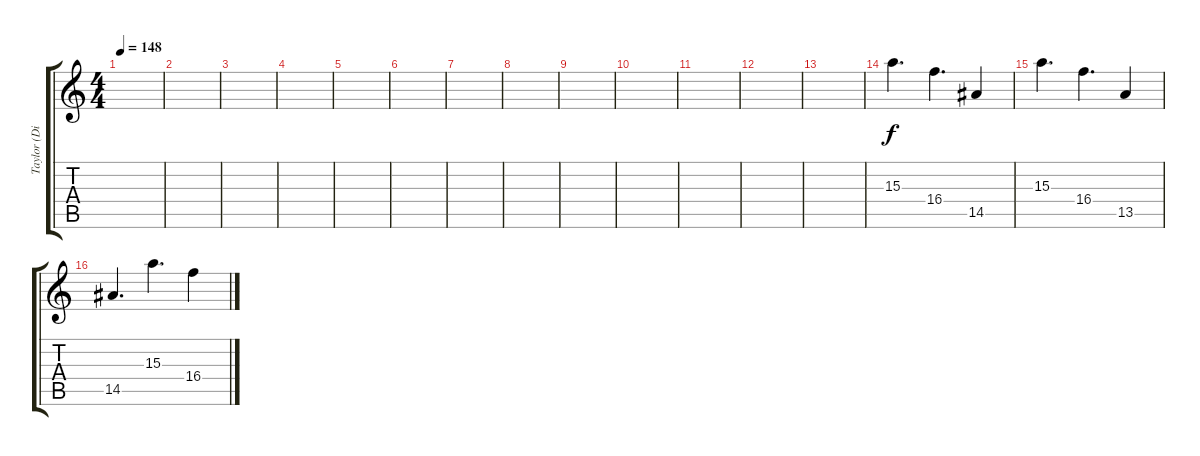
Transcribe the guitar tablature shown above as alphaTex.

\track ("Taylor (Distortion)" "Taylor (Di") {instrument distortionguitar}
\staff {score tabs}
\tuning (Eb4 Bb3 Gb3 Db3 Ab2 Db2) {hide}
\ts (4 4)
\tempo 148
\clef g2
\ks c
|
|
|
|
|
|
|
|
|
|
|
|
|
15.3.4{d} 16.4.4{d} 14.5.4 |
15.3.4{d} 16.4.4{d} 13.5.4 |
14.5.4{d} 15.3.4{d} 16.4.4
